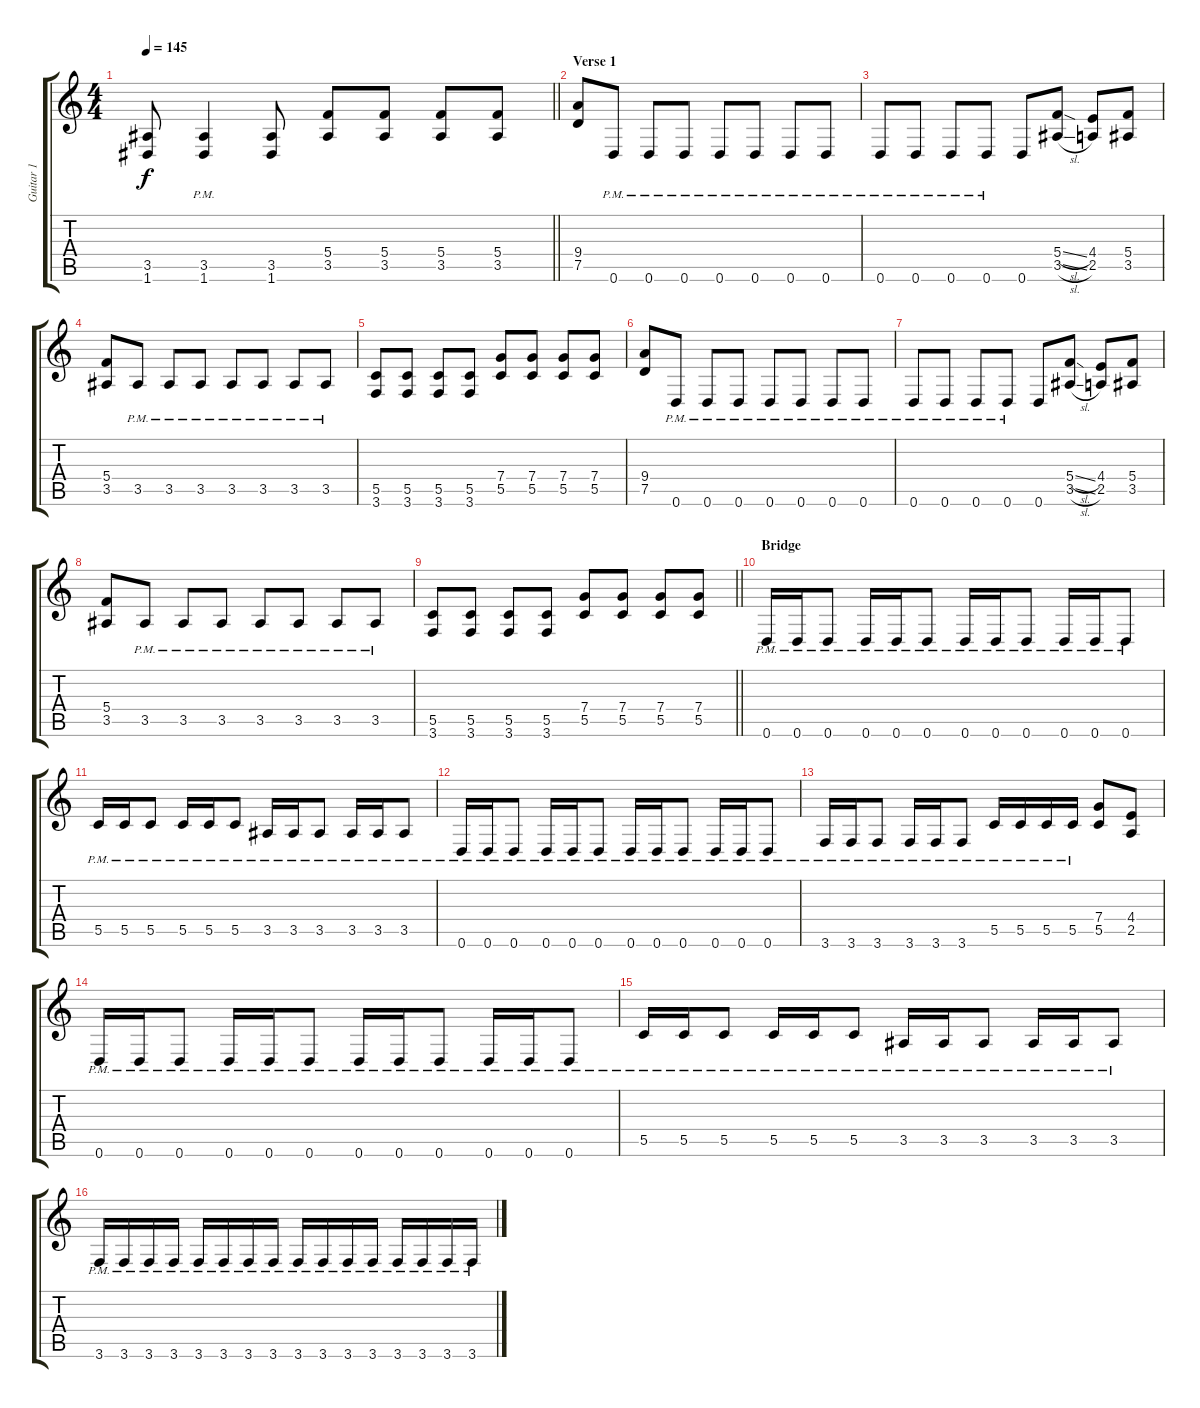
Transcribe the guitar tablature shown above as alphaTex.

\track ("Guitar 1" "Guitar 1") {instrument distortionguitar}
\staff {score tabs}
\tuning (D4 A3 F3 C3 G2 D2) {hide}
\ts (4 4)
\tempo 145
\clef g2
\barLineRight lightlight
\ks c
(3.5{t} 1.6{t}).8{dy f} (3.5{pm} 1.6{pm}).4 (3.5 1.6).8 (5.4 3.5).8 (5.4 3.5).8 (5.4 3.5).8 (5.4 3.5).8 |
\section ("" "Verse 1")
(9.4 7.5).8 0.6{pm}.8 0.6{pm}.8 0.6{pm}.8 0.6{pm}.8 0.6{pm}.8 0.6{pm}.8 0.6{pm}.8 |
0.6{pm}.8 0.6{pm}.8 0.6{pm}.8 0.6{pm}.8 0.6.8 (5.4{sl} 3.5{sl}).8 (4.4 2.5).8 (5.4 3.5).8 |
(5.4 3.5).8 3.5{pm}.8 3.5{pm}.8 3.5{pm}.8 3.5{pm}.8 3.5{pm}.8 3.5{pm}.8 3.5{pm}.8 |
(5.5 3.6).8 (5.5 3.6).8 (5.5 3.6).8 (5.5 3.6).8 (7.4 5.5).8 (7.4 5.5).8 (7.4 5.5).8 (7.4 5.5).8 |
(9.4 7.5).8 0.6{pm}.8 0.6{pm}.8 0.6{pm}.8 0.6{pm}.8 0.6{pm}.8 0.6{pm}.8 0.6{pm}.8 |
0.6{pm}.8 0.6{pm}.8 0.6{pm}.8 0.6{pm}.8 0.6.8 (5.4{sl} 3.5{sl}).8 (4.4 2.5).8 (5.4 3.5).8 |
(5.4 3.5).8 3.5{pm}.8 3.5{pm}.8 3.5{pm}.8 3.5{pm}.8 3.5{pm}.8 3.5{pm}.8 3.5{pm}.8 |
\barLineRight lightlight
(5.5 3.6).8 (5.5 3.6).8 (5.5 3.6).8 (5.5 3.6).8 (7.4 5.5).8 (7.4 5.5).8 (7.4 5.5).8 (7.4 5.5).8 |
\section ("" "Bridge")
0.6{pm}.16 0.6{pm}.16 0.6{pm}.8 0.6{pm}.16 0.6{pm}.16 0.6{pm}.8 0.6{pm}.16 0.6{pm}.16 0.6{pm}.8 0.6{pm}.16 0.6{pm}.16 0.6{pm}.8 |
5.5{pm}.16 5.5{pm}.16 5.5{pm}.8 5.5{pm}.16 5.5{pm}.16 5.5{pm}.8 3.5{pm}.16 3.5{pm}.16 3.5{pm}.8 3.5{pm}.16 3.5{pm}.16 3.5{pm}.8 |
0.6{pm}.16 0.6{pm}.16 0.6{pm}.8 0.6{pm}.16 0.6{pm}.16 0.6{pm}.8 0.6{pm}.16 0.6{pm}.16 0.6{pm}.8 0.6{pm}.16 0.6{pm}.16 0.6{pm}.8 |
3.6{pm}.16 3.6{pm}.16 3.6{pm}.8 3.6{pm}.16 3.6{pm}.16 3.6{pm}.8 5.5{pm}.16 5.5{pm}.16 5.5{pm}.16 5.5{pm}.16 (7.4 5.5).8 (4.4 2.5).8 |
0.6{pm}.16 0.6{pm}.16 0.6{pm}.8 0.6{pm}.16 0.6{pm}.16 0.6{pm}.8 0.6{pm}.16 0.6{pm}.16 0.6{pm}.8 0.6{pm}.16 0.6{pm}.16 0.6{pm}.8 |
5.5{pm}.16 5.5{pm}.16 5.5{pm}.8 5.5{pm}.16 5.5{pm}.16 5.5{pm}.8 3.5{pm}.16 3.5{pm}.16 3.5{pm}.8 3.5{pm}.16 3.5{pm}.16 3.5{pm}.8 |
3.6{pm}.16 3.6{pm}.16 3.6{pm}.16 3.6{pm}.16 3.6{pm}.16 3.6{pm}.16 3.6{pm}.16 3.6{pm}.16 3.6{pm}.16 3.6{pm}.16 3.6{pm}.16 3.6{pm}.16 3.6{pm}.16 3.6{pm}.16 3.6{pm}.16 3.6{pm}.16
